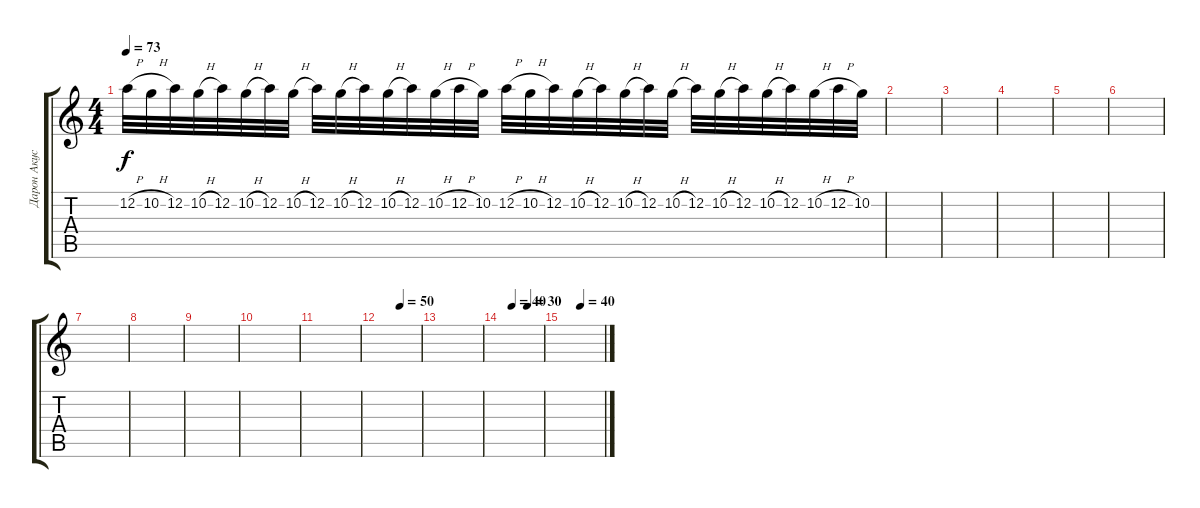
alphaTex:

\track ("Дарон Акустика" "Дарон Акус") {instrument electricguitarclean}
\staff {score tabs}
\tuning (D4 A3 F3 C3 G2 C2) {hide}
\ts (4 4)
\tempo 73
\clef g2
\ks c
12.2{h}.32{dy f} 10.2{h}.32 12.2.32 10.2{h}.32 12.2.32 10.2{h}.32 12.2.32 10.2{h}.32 12.2.32 10.2{h}.32 12.2.32 10.2{h}.32 12.2.32 10.2{h}.32 12.2{h}.32 10.2.32 12.2{h}.32 10.2{h}.32 12.2.32 10.2{h}.32 12.2.32 10.2{h}.32 12.2.32 10.2{h}.32 12.2.32 10.2{h}.32 12.2.32 10.2{h}.32 12.2.32 10.2{h}.32 12.2{h}.32 10.2.32 |
|
|
|
|
|
|
|
|
|
|
\tempo (50 0.5)
|
|
\tempo (40 0.25)
\tempo (30 0.625)
|
\tempo (40 0.4375)
